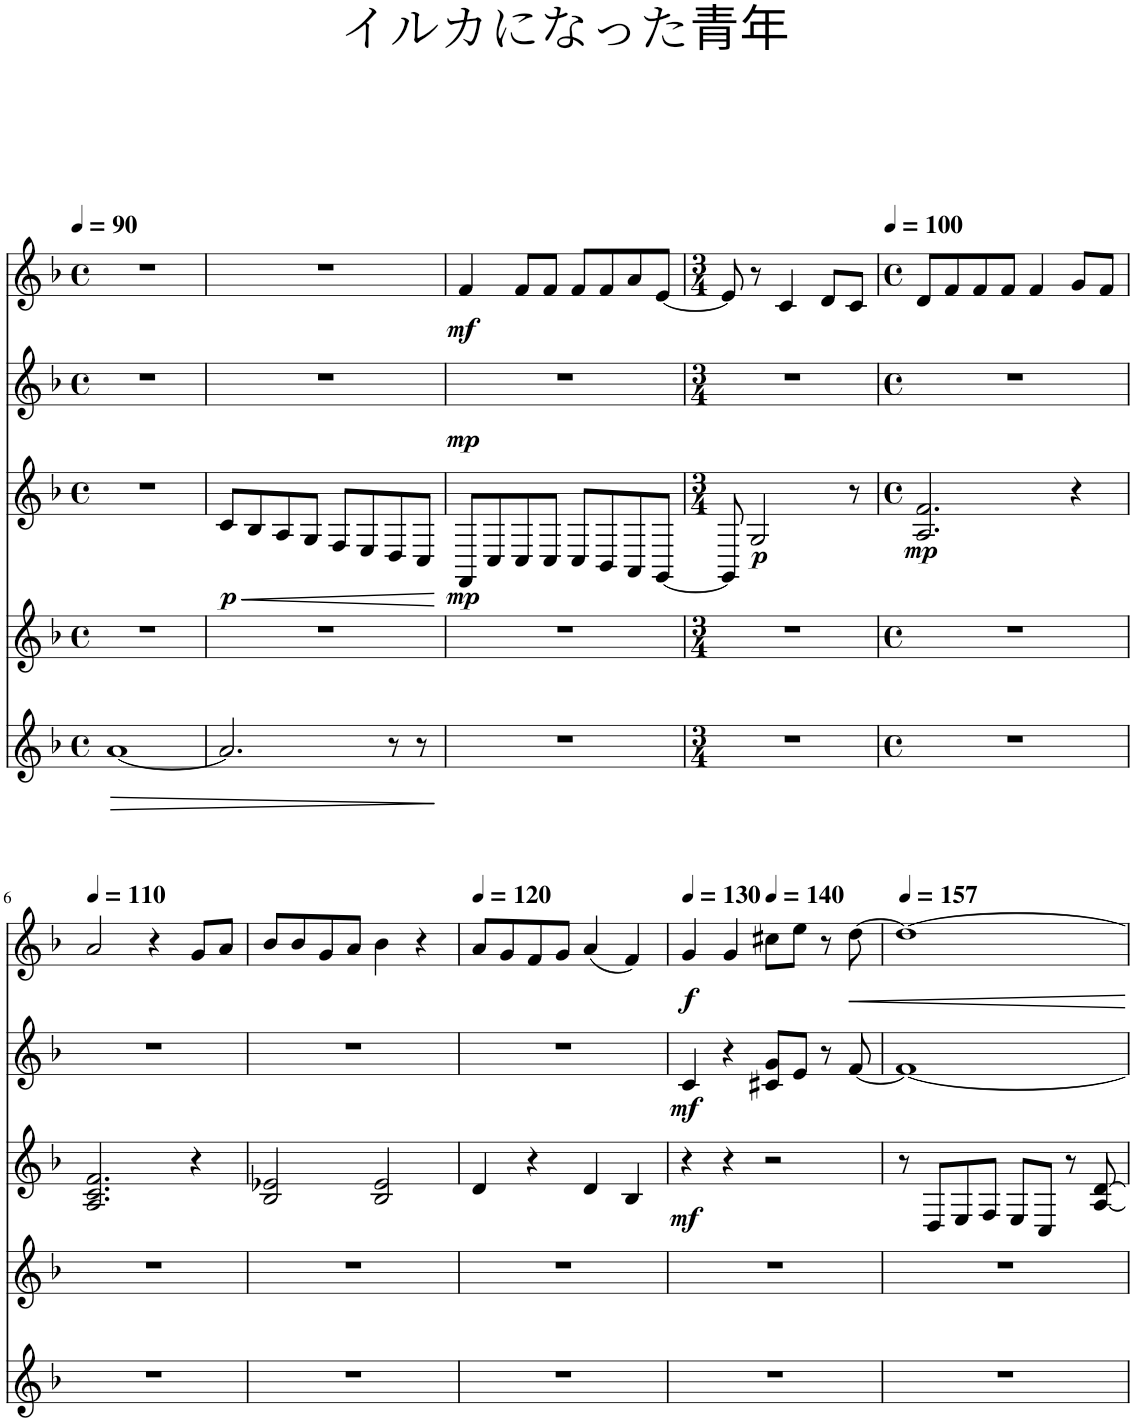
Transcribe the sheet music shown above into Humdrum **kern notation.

**kern	**dynam	**kern	**kern	**dynam	**kern	**dynam	**kern	**dynam
*part5	*part5	*part4	*part3	*part3	*part2	*part2	*part1	*part1
*staff5	*staff5	*staff4	*staff3	*staff3	*staff2	*staff2	*staff1	*staff1
*I"ピアノ	*	*I"ピアノ	*I"ピアノ	*	*I"ピアノ	*	*I"Piano	*
*clefG2	*	*clefG2	*clefG2	*	*clefG2	*	*clefG2	*
*k[b-]	*	*k[b-]	*k[b-]	*	*k[b-]	*	*k[b-]	*
*M4/4	*	*M4/4	*M4/4	*	*M4/4	*	*M4/4	*
*met(c)	*	*met(c)	*met(c)	*	*met(c)	*	*met(c)	*
*MM90	*	*MM90	*MM90	*	*MM90	*	*MM90	*
=1	=1	=1	=1	=1	=1	=1	=1	=1
!	!LO:HP:b	!	!	!	!	!	!	!
[1a	>	1r	1r	.	1r	.	1r	.
=2	=2	=2	=2	=2	=2	=2	=2	=2
!	!	!	!	!LO:HP:b	!	!	!	!
!	!	!	!	!LO:DY:n=1:b	!	!	!	!
2.a/]	.	1r	8c/L	< p	1r	.	1r	.
.	.	.	8B-/	.	.	.	.	.
.	.	.	8A/	.	.	.	.	.
.	.	.	8G/J	.	.	.	.	.
.	.	.	8F/L	.	.	.	.	.
.	.	.	8E/	.	.	.	.	.
8r	.	.	8D/	.	.	.	.	.
8r	.	.	8C/J	.	.	.	.	.
.	]	.	.	[	.	.	.	.
=3	=3	=3	=3	=3	=3	=3	=3	=3
!	!	!	!	!LO:DY:b	!	!LO:DY:b	!	!LO:DY:b
1r	.	1r	8FF/L	mp	1r	mp	4f/	mf
.	.	.	8C/	.	.	.	.	.
.	.	.	8C/	.	.	.	8f/L	.
.	.	.	8C/J	.	.	.	8f/J	.
.	.	.	8C/L	.	.	.	8f/L	.
.	.	.	8BB-/	.	.	.	8f/	.
.	.	.	8AA/	.	.	.	8a/	.
.	.	.	[8GG/J	.	.	.	[8e/J	.
=4	=4	=4	=4	=4	=4	=4	=4	=4
*M3/4	*	*M3/4	*M3/4	*	*M3/4	*	*M3/4	*
2.r	.	2.r	8GG/]	.	2.r	.	8e/]	.
!	!	!	!	!LO:DY:b	!	!	!	!
.	.	.	2G/	p	.	.	8r	.
.	.	.	.	.	.	.	4c/	.
.	.	.	.	.	.	.	8d/L	.
.	.	.	8r	.	.	.	8c/J	.
=5	=5	=5	=5	=5	=5	=5	=5	=5
*M4/4	*	*M4/4	*M4/4	*	*M4/4	*	*M4/4	*
*met(c)	*	*met(c)	*met(c)	*	*met(c)	*	*met(c)	*
*	*	*	*	*	*	*	*MM100	*
!	!	!	!	!LO:DY:b	!	!	!	!
1r	.	1r	2.A/ 2.f/	mp	1r	.	8d/L	.
.	.	.	.	.	.	.	8f/	.
.	.	.	.	.	.	.	8f/	.
.	.	.	.	.	.	.	8f/J	.
.	.	.	.	.	.	.	4f/	.
.	.	.	4r	.	.	.	8g/L	.
.	.	.	.	.	.	.	8f/J	.
!!LO:LB:g=z
=6	=6	=6	=6	=6	=6	=6	=6	=6
*	*	*	*	*	*	*	*MM110	*
1r	.	1r	2.A/ 2.c/ 2.f/	.	1r	.	2a/	.
.	.	.	.	.	.	.	4r	.
.	.	.	4r	.	.	.	8g/L	.
.	.	.	.	.	.	.	8a/J	.
=7	=7	=7	=7	=7	=7	=7	=7	=7
1r	.	1r	2B-/ 2e-X/	.	1r	.	8b-/L	.
.	.	.	.	.	.	.	8b-/	.
.	.	.	.	.	.	.	8g/	.
.	.	.	.	.	.	.	8a/J	.
.	.	.	2B-/ 2e-/	.	.	.	4b-\	.
.	.	.	.	.	.	.	4r	.
=8	=8	=8	=8	=8	=8	=8	=8	=8
*	*	*	*	*	*	*	*MM120	*
1r	.	1r	4d/	.	1r	.	8a/L	.
.	.	.	.	.	.	.	8g/	.
.	.	.	4r	.	.	.	8f/	.
.	.	.	.	.	.	.	8g/J	.
.	.	.	4d/	.	.	.	(4a/	.
.	.	.	4B-/	.	.	.	4f/)	.
=9	=9	=9	=9	=9	=9	=9	=9	=9
*	*	*	*	*	*	*	*MM130	*
!	!	!	!	!LO:DY:b	!	!LO:DY:b	!	!LO:DY:b
1r	.	1r	4r	mf	4c/	mf	4g/	f
.	.	.	4r	.	4r	.	4g/	.
*	*	*	*	*	*	*	*MM140	*
.	.	.	2r	.	8c#X/ 8g/L	.	8cc#X\L	.
.	.	.	.	.	8e/J	.	8ee\J	.
.	.	.	.	.	8r	.	8r	.
.	.	.	.	.	[8f/	.	[8dd\	.
=10	=10	=10	=10	=10	=10	=10	=10	=10
*	*	*	*	*	*	*	*MM157	*
1r	.	1r	8r	.	1f_	.	1dd_	.
.	.	.	8D/L	.	.	.	.	.
.	.	.	8E/	.	.	.	.	.
.	.	.	8F/J	.	.	.	.	.
.	.	.	8E/L	.	.	.	.	.
.	.	.	8C/J	.	.	.	.	.
.	.	.	8r	.	.	.	.	.
.	.	.	[8A/ [8d/	.	.	.	.	.
=	=	=	=	=	=	=	=	=
*-	*-	*-	*-	*-	*-	*-	*-	*-
